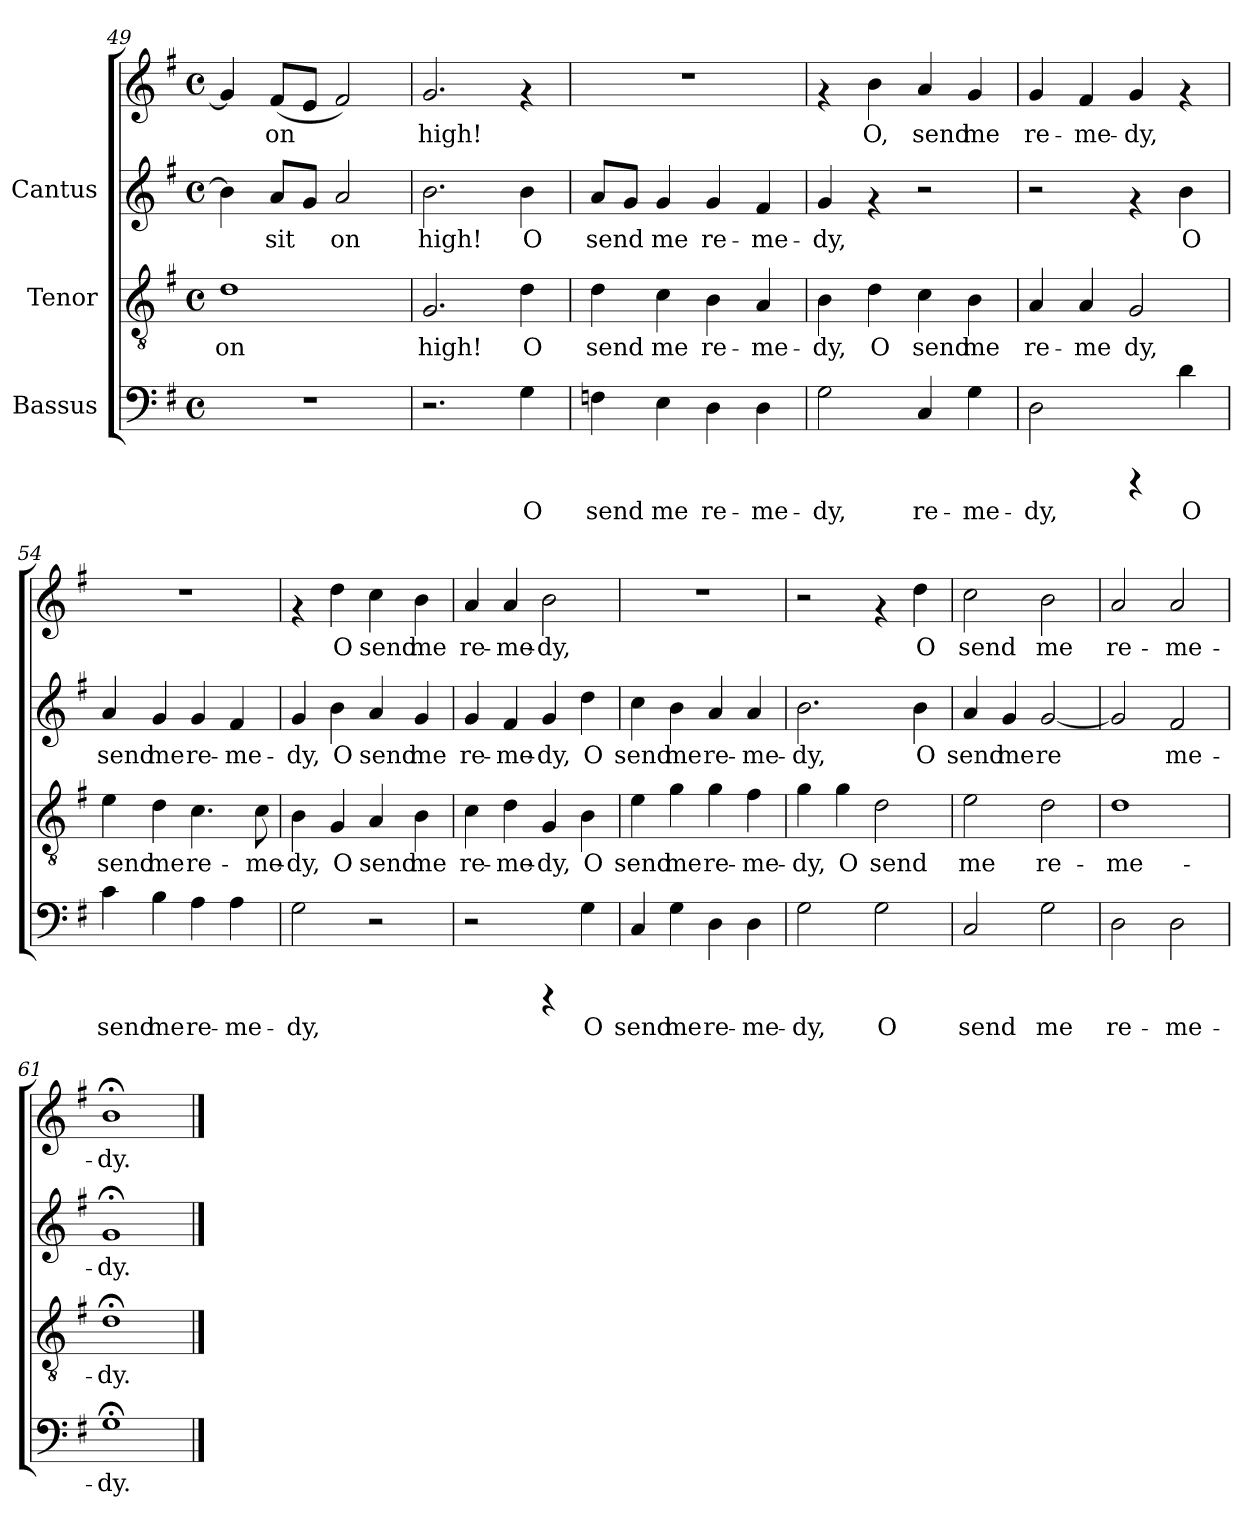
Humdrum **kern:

**kern	**text	**kern	**text	**kern	**text	**kern	**text
*part3	*part3	*part2	*part2	*part1	*part1	*part1	*part1
*staff4	*staff4	*staff3	*staff3	*staff2	*staff2	*staff1	*staff1
*I"Bassus	*	*I"Tenor	*	*I"Cantus	*	*	*
*clefF4	*	*clefGv2	*	*clefG2	*	*clefG2	*
*k[f#]	*	*k[f#]	*	*k[f#]	*	*k[f#]	*
*G:	*	*G:	*	*G:	*	*G:	*
*M4/4	*	*M4/4	*	*M4/4	*	*M4/4	*
*met(c)	*	*met(c)	*	*met(c)	*	*met(c)	*
=49	=49	=49	=49	=49	=49	=49	=49
!	!	!	!LO:LY:b:cj	!	!LO:LY:b:cj	!	!LO:LY:b:cj
1r	.	1d	on	4b\]	.	4g/]	.
!	!	!	!	!	!LO:LY:b:cj	!	!LO:LY:b:cj
.	.	.	.	8a/L	sit	(<8f#/L	on
!	!	!	!	!	!LO:LY:b:cj	!	!LO:LY:b:cj
.	.	.	.	8g/J	.	8e/J	.
!	!	!	!	!	!LO:LY:b:cj	!	!LO:LY:b:cj
.	.	.	.	2a/	on	2f#/)	.
=50	=50	=50	=50	=50	=50	=50	=50
!	!	!	!LO:LY:b:cj	!	!LO:LY:b:cj	!	!LO:LY:b:cj
2.r	.	2.G/	high!	2.b\	high!	2.g/	high!
!	!LO:LY:b:cj	!	!LO:LY:b:cj	!	!LO:LY:b:cj	!	!
4G\	O	4d\	O	4b\	O	4rf	.
=51	=51	=51	=51	=51	=51	=51	=51
!	!LO:LY:b:cj	!	!LO:LY:b:cj	!	!LO:LY:b:cj	!	!
4Fn\	send	4d\	send	8a/L	send	1r	.
!	!	!	!	!	!LO:LY:b:cj	!	!
.	.	.	.	8g/J	.	.	.
!	!LO:LY:b:cj	!	!LO:LY:b:cj	!	!LO:LY:b:cj	!	!
4E\	me	4c\	me	4g/	me	.	.
!	!LO:LY:b:cj	!	!LO:LY:b:cj	!	!LO:LY:b:cj	!	!
4D\	re-	4B\	re-	4g/	re-	.	.
!	!LO:LY:b:cj	!	!LO:LY:b:cj	!	!LO:LY:b:cj	!	!
4D\	-me-	4A/	-me-	4f#/	-me-	.	.
!!LO:PB:g=z
=52	=52	=52	=52	=52	=52	=52	=52
!	!LO:LY:b:cj	!	!LO:LY:b:cj	!	!LO:LY:b:cj	!	!
2G\	-dy,	4B\	-dy,	4g/	dy,	4rf	.
!	!	!	!LO:LY:b:cj	!	!	!	!LO:LY:b:cj
.	.	4d\	O	4rf	.	4b\	-O,
!	!LO:LY:b:cj	!	!LO:LY:b:cj	!	!	!	!LO:LY:b:cj
4C/	re-	4c\	send	2r	.	4a/	send
!	!LO:LY:b:cj	!	!LO:LY:b:cj	!	!	!	!LO:LY:b:cj
4G\	-me-	4B\	me	.	.	4g/	me
=53	=53	=53	=53	=53	=53	=53	=53
!	!LO:LY:b:cj	!	!LO:LY:b:cj	!	!	!	!LO:LY:b:cj
2D\	-dy,	4A/	re-	2r	.	4g/	re-
!	!	!	!LO:LY:b:cj	!	!	!	!LO:LY:b:cj
.	.	4A/	-me	.	.	4f#/	-me-
!	!	!	!LO:LY:b:cj	!	!	!	!LO:LY:b:cj
4rCCC	.	2G/	dy,	4rf	.	4g/	-dy,
!	!LO:LY:b:cj	!	!	!	!LO:LY:b:cj	!	!
4d\	O	.	.	4b\	O	4rf	.
=54	=54	=54	=54	=54	=54	=54	=54
!	!LO:LY:b:cj	!	!LO:LY:b:cj	!	!LO:LY:b:cj	!	!
4c\	send	4e\	send	4a/	send	1r	.
!	!LO:LY:b:cj	!	!LO:LY:b:cj	!	!LO:LY:b:cj	!	!
4B\	me	4d\	me	4g/	me	.	.
!	!LO:LY:b:cj	!	!LO:LY:b:cj	!	!LO:LY:b:cj	!	!
4A\	re-	4.c\	re-	4g/	re-	.	.
!	!LO:LY:b:cj	!	!	!	!LO:LY:b:cj	!	!
4A\	-me-	.	.	4f#/	-me-	.	.
!	!	!	!LO:LY:b:cj	!	!	!	!
.	.	8c\	-me-	.	.	.	.
=55	=55	=55	=55	=55	=55	=55	=55
!	!LO:LY:b:cj	!	!LO:LY:b:cj	!	!LO:LY:b:cj	!	!
2G\	-dy,	4B\	-dy,	4g/	dy,	4rf	.
!	!	!	!LO:LY:b:cj	!	!LO:LY:b:cj	!	!LO:LY:b:cj
.	.	4G/	O	4b\	O	4dd\	-O
!	!	!	!LO:LY:b:cj	!	!LO:LY:b:cj	!	!LO:LY:b:cj
2r	.	4A/	send	4a/	send	4cc\	send
!	!	!	!LO:LY:b:cj	!	!LO:LY:b:cj	!	!LO:LY:b:cj
.	.	4B\	me	4g/	me	4b\	me
=56	=56	=56	=56	=56	=56	=56	=56
!	!	!	!LO:LY:b:cj	!	!LO:LY:b:cj	!	!LO:LY:b:cj
2r	.	4c\	re-	4g/	re-	4a/	re-
!	!	!	!LO:LY:b:cj	!	!LO:LY:b:cj	!	!LO:LY:b:cj
.	.	4d\	-me-	4f#/	-me-	4a/	-me-
!	!	!	!LO:LY:b:cj	!	!LO:LY:b:cj	!	!LO:LY:b:cj
4rCCC	.	4G/	-dy,	4g/	-dy,	2b\	-dy,
!	!LO:LY:b:cj	!	!LO:LY:b:cj	!	!LO:LY:b:cj	!	!
4G\	O	4B\	O	4dd\	O	.	.
!!LO:LB:g=z
=57	=57	=57	=57	=57	=57	=57	=57
!	!LO:LY:b:cj	!	!LO:LY:b:cj	!	!LO:LY:b:cj	!	!
4C/	send	4e\	send	4cc\	send	1r	.
!	!LO:LY:b:cj	!	!LO:LY:b:cj	!	!LO:LY:b:cj	!	!
4G\	me	4g\	me	4b\	me	.	.
!	!LO:LY:b:cj	!	!LO:LY:b:cj	!	!LO:LY:b:cj	!	!
4D\	re-	4g\	re-	4a/	re-	.	.
!	!LO:LY:b:cj	!	!LO:LY:b:cj	!	!LO:LY:b:cj	!	!
4D\	-me-	4f#\	-me-	4a/	-me-	.	.
=58	=58	=58	=58	=58	=58	=58	=58
!	!LO:LY:b:cj	!	!LO:LY:b:cj	!	!LO:LY:b:cj	!	!
2G\	-dy,	4g\	-dy,	2.b\	dy,	2r	.
!	!	!	!LO:LY:b:cj	!	!	!	!
.	.	4g\	O	.	.	.	.
!	!LO:LY:b:cj	!	!LO:LY:b:cj	!	!	!	!
2G\	O	2d\	send	.	.	4rf	.
!	!	!	!	!	!LO:LY:b:cj	!	!LO:LY:b:cj
.	.	.	.	4b\	O	4dd\	-O
=59	=59	=59	=59	=59	=59	=59	=59
!	!LO:LY:b:cj	!	!LO:LY:b:cj	!	!LO:LY:b:cj	!	!LO:LY:b:cj
2C/	send	2e\	me	4a/	send	2cc\	send
!	!	!	!	!	!LO:LY:b:cj	!	!
.	.	.	.	4g/	me	.	.
!	!LO:LY:b:cj	!	!LO:LY:b:cj	!	!LO:LY:b:cj	!	!LO:LY:b:cj
2G\	me	2d\	re-	[<2g/	re-	2b\	me
=60	=60	=60	=60	=60	=60	=60	=60
!	!LO:LY:b:cj	!	!LO:LY:b:cj	!	!LO:LY:b:cj	!	!LO:LY:b:cj
2D\	re-	1d	-me-	2g/]	-	2a/	-re-
!	!LO:LY:b:cj	!	!	!	!LO:LY:b:cj	!	!LO:LY:b:cj
2D\	-me-	.	.	2f#/	me-	2a/	-me-
=61	=61	=61	=61	=61	=61	=61	=61
!	!LO:LY:b:cj	!	!LO:LY:b:cj	!	!LO:LY:b:cj	!	!LO:LY:b:cj
1G;<	-dy.	1d;<	-dy.	1g;<	dy.	1b;<	-dy.
==	==	==	==	==	==	==	==
*-	*-	*-	*-	*-	*-	*-	*-
